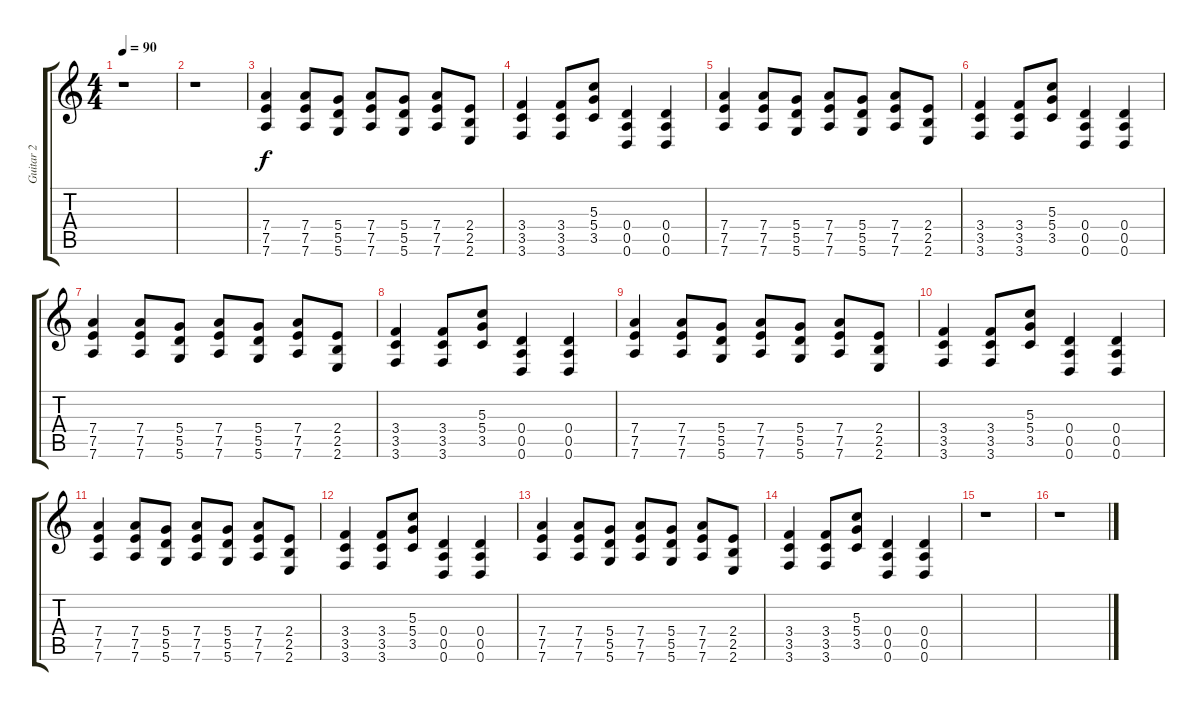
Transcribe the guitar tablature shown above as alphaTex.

\track ("Guitar 2" "Guitar 2") {instrument distortionguitar}
\staff {score tabs}
\tuning (E4 B3 G3 D3 A2 D2) {hide}
\ts (4 4)
\tempo 90
\clef g2
\ks c
r.1{dy f} |
r.1 |
(7.4 7.5 7.6).4 (7.4 7.5 7.6).8 (5.4 5.5 5.6).8 (7.4 7.5 7.6).8 (5.4 5.5 5.6).8 (7.4 7.5 7.6).8 (2.4 2.5 2.6).8 |
(3.4 3.5 3.6).4 (3.4 3.5 3.6).8 (5.3 5.4 3.5).8 (0.4 0.5 0.6).4 (0.4 0.5 0.6).4 |
(7.4 7.5 7.6).4 (7.4 7.5 7.6).8 (5.4 5.5 5.6).8 (7.4 7.5 7.6).8 (5.4 5.5 5.6).8 (7.4 7.5 7.6).8 (2.4 2.5 2.6).8 |
(3.4 3.5 3.6).4 (3.4 3.5 3.6).8 (5.3 5.4 3.5).8 (0.4 0.5 0.6).4 (0.4 0.5 0.6).4 |
(7.4 7.5 7.6).4 (7.4 7.5 7.6).8 (5.4 5.5 5.6).8 (7.4 7.5 7.6).8 (5.4 5.5 5.6).8 (7.4 7.5 7.6).8 (2.4 2.5 2.6).8 |
(3.4 3.5 3.6).4 (3.4 3.5 3.6).8 (5.3 5.4 3.5).8 (0.4 0.5 0.6).4 (0.4 0.5 0.6).4 |
(7.4 7.5 7.6).4 (7.4 7.5 7.6).8 (5.4 5.5 5.6).8 (7.4 7.5 7.6).8 (5.4 5.5 5.6).8 (7.4 7.5 7.6).8 (2.4 2.5 2.6).8 |
(3.4 3.5 3.6).4 (3.4 3.5 3.6).8 (5.3 5.4 3.5).8 (0.4 0.5 0.6).4 (0.4 0.5 0.6).4 |
(7.4 7.5 7.6).4 (7.4 7.5 7.6).8 (5.4 5.5 5.6).8 (7.4 7.5 7.6).8 (5.4 5.5 5.6).8 (7.4 7.5 7.6).8 (2.4 2.5 2.6).8 |
(3.4 3.5 3.6).4 (3.4 3.5 3.6).8 (5.3 5.4 3.5).8 (0.4 0.5 0.6).4 (0.4 0.5 0.6).4 |
(7.4 7.5 7.6).4 (7.4 7.5 7.6).8 (5.4 5.5 5.6).8 (7.4 7.5 7.6).8 (5.4 5.5 5.6).8 (7.4 7.5 7.6).8 (2.4 2.5 2.6).8 |
(3.4 3.5 3.6).4 (3.4 3.5 3.6).8 (5.3 5.4 3.5).8 (0.4 0.5 0.6).4 (0.4 0.5 0.6).4 |
r.1 |
r.1
